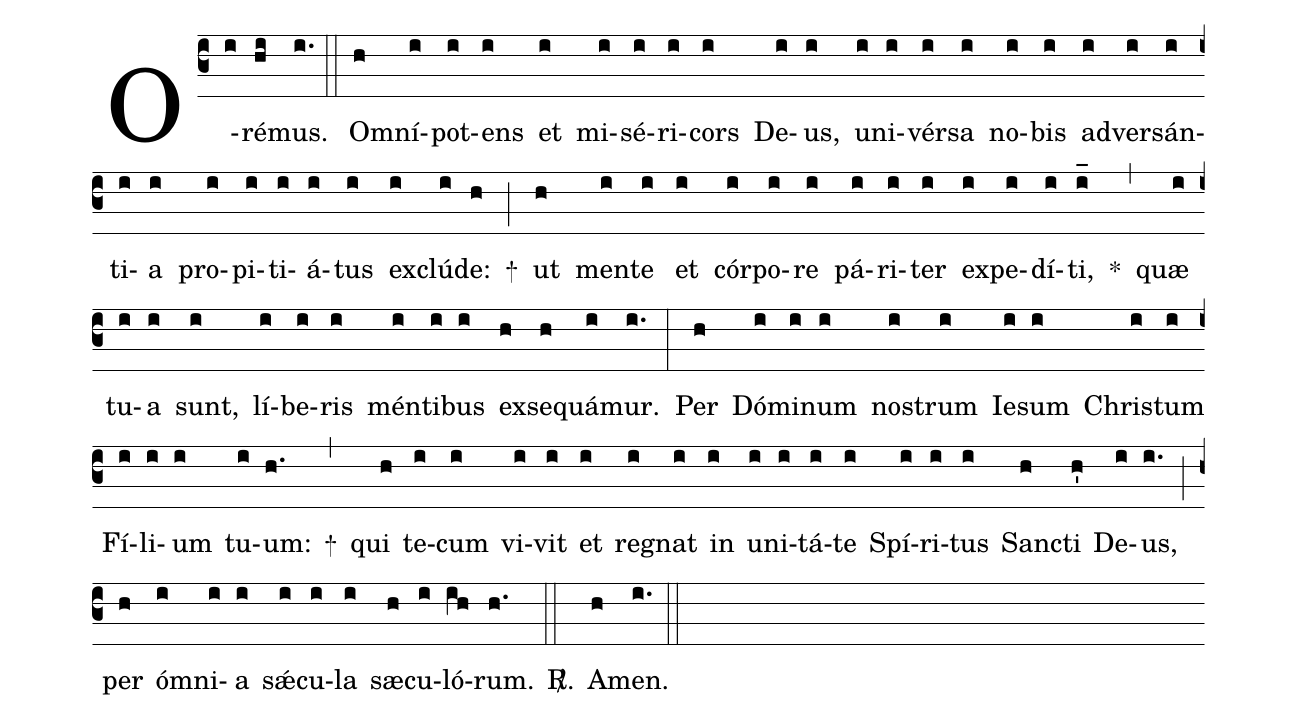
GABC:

%%
(c3)
O(i)ré(hi)mus.(i.) (::)

Om(h)ní(i)pot(i)ens(i) et(i) mi(i)sé(i)ri(i)cors(i) De(i)us,(i) u(i)ni(i)vér(i)sa(i) no(i)bis(i) ad(i)ver(i)sán(i)ti(i)a(i) pro(i)pi(i)ti(i)á(i)tus(i) ex(i)clú(i)de:(h) +(;)
ut(h) men(i)te(i) et(i) cór(i)po(i)re(i) pá(i)ri(i)ter(i) ex(i)pe(i)dí(i)ti,(i_) *(,)
quæ(i) tu(i)a(i) sunt,(i) lí(i)be(i)ris(i) mén(i)ti(i)bus(i) ex(h)se(h)quá(i)mur.(i.) (:)

Per(h) Dó(i)mi(i)num(i) nos(i)trum(i) Ie(i)sum(i) Chris(i)tum(i) Fí(i)li(i)um(i) tu(i)um:(h.) +(,)
qui(h) te(i)cum(i) vi(i)vit(i) et(i) reg(i)nat(i) in(i) u(i)ni(i)tá(i)te(i) Spí(i)ri(i)tus(i) San(h)cti(h') De(i)us,(i.) (;)
per(h) óm(i)ni(i)a(i) sǽ(i)cu(i)la(i) sæ(h)cu(i)ló(ih)rum.(h.) <sp>R/</sp>.(::)
A(h)men.(i.) (::)
